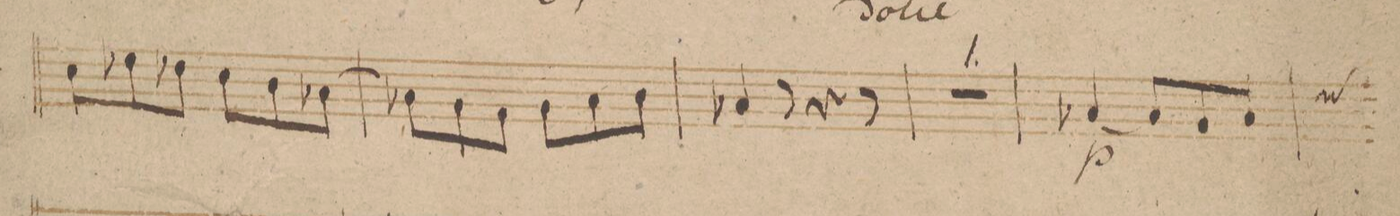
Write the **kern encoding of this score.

**kern	**dynam
*I"Violino 2do	*
*clefG2	*
*k[b-]	*
*M6/8	*
8cc\L	.
8ee-X\	.
8dd-X\J	.
8cc\L	.
8b-\	.
[8a-X\J	.
=26	=26
8a-X\L]	.
8g\	.
8f\J	.
8g\L	.
8a-\	.
8b-\J	.
=27	=27
4a-X/	.
8r	.
4r	.
8r	.
=28	=28
2.r	.
=29	=29
[4.a-X/	p
8a-/L]	.
8g/	.
8a-/J	.
=30	=30
*-	*-
